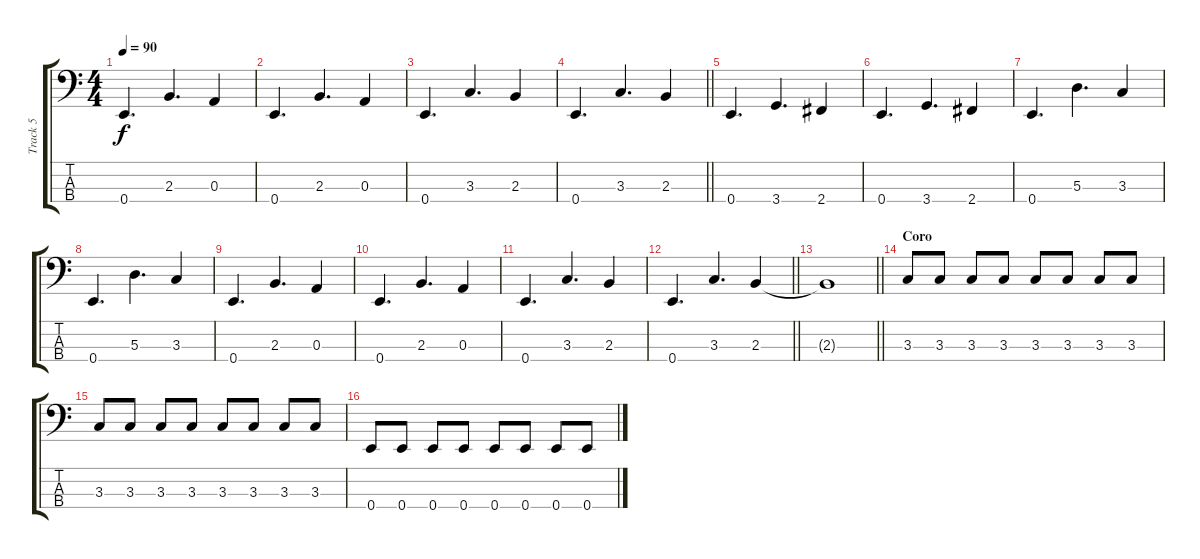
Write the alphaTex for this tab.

\track ("Track 5" "Track 5") {instrument electricbassfinger}
\staff {score tabs}
\tuning (G2 D2 A1 E1) {hide}
\ts (4 4)
\tempo 90
\clef f4
\ks c
0.4.4{d dy f} 2.3.4{d} 0.3.4 |
0.4.4{d} 2.3.4{d} 0.3.4 |
0.4.4{d} 3.3.4{d} 2.3.4 |
\barLineRight lightlight
0.4.4{d} 3.3.4{d} 2.3.4 |
0.4.4{d} 3.4.4{d} 2.4.4 |
0.4.4{d} 3.4.4{d} 2.4.4 |
0.4.4{d} 5.3.4{d} 3.3.4 |
0.4.4{d} 5.3.4{d} 3.3.4 |
0.4.4{d} 2.3.4{d} 0.3.4 |
0.4.4{d} 2.3.4{d} 0.3.4 |
0.4.4{d} 3.3.4{d} 2.3.4 |
\barLineRight lightlight
0.4.4{d} 3.3.4{d} 2.3.4 |
\barLineRight lightlight
2.3{t}.1 |
\section ("" "Coro")
3.3.8 3.3.8 3.3.8 3.3.8 3.3.8 3.3.8 3.3.8 3.3.8 |
3.3.8 3.3.8 3.3.8 3.3.8 3.3.8 3.3.8 3.3.8 3.3.8 |
0.4.8 0.4.8 0.4.8 0.4.8 0.4.8 0.4.8 0.4.8 0.4.8
